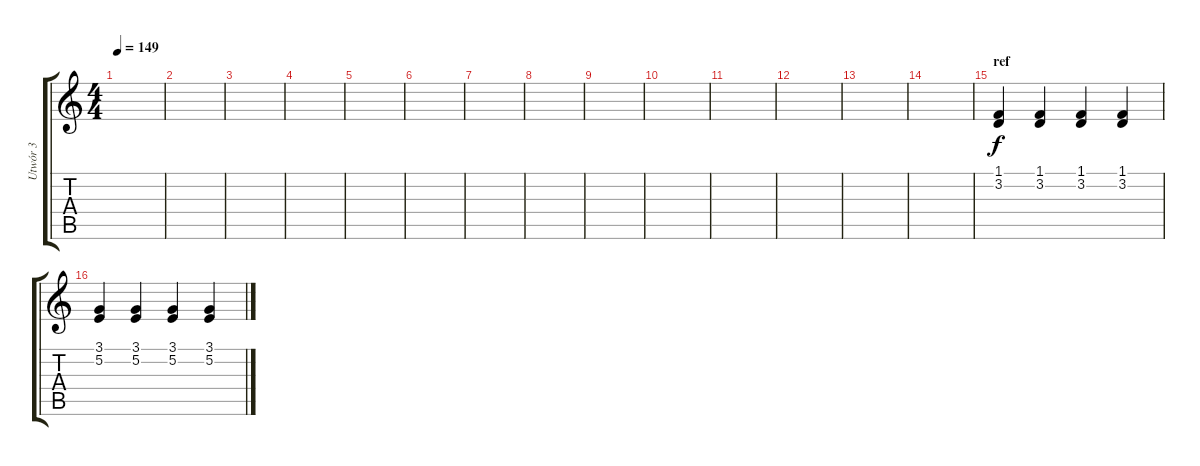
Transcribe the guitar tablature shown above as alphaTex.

\track ("Utwór 3" "Utwór 3") {instrument acousticgrandpiano}
\staff {score tabs}
\tuning (E4 B3 G3 D3 A2 E2) {hide}
\ts (4 4)
\tempo 149
\clef g2
\ks c
|
|
|
|
|
|
|
|
|
|
|
|
|
|
\section ("" "ref")
(1.1 3.2).4 (1.1 3.2).4 (1.1 3.2).4 (1.1 3.2).4 |
(3.1 5.2).4 (3.1 5.2).4 (3.1 5.2).4 (3.1 5.2).4
